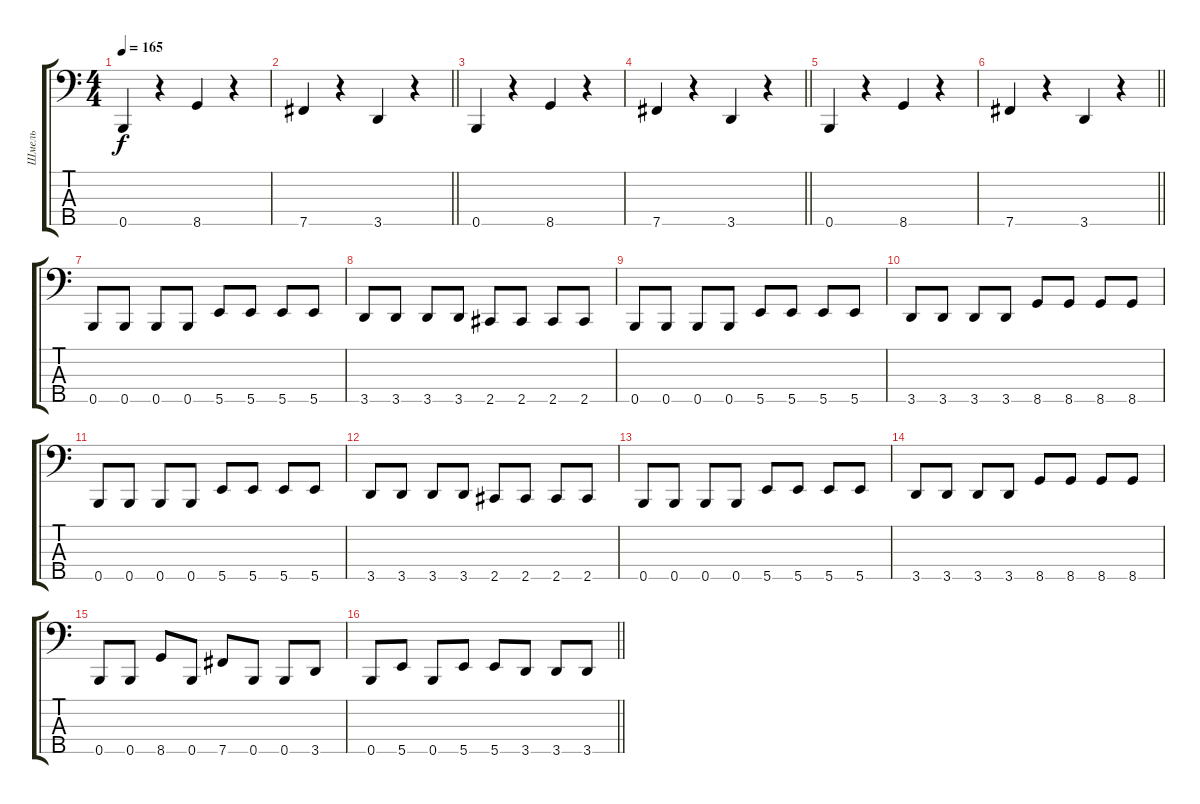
\track ("Шмель" "Шмель") {instrument electricbassfinger}
\staff {score tabs}
\tuning (G2 D2 A1 E1 B0) {hide}
\ts (4 4)
\tempo 165
\clef f4
\ks c
0.5.4{dy f} r.4 8.5.4 r.4 |
\barLineRight lightlight
7.5.4 r.4 3.5.4 r.4 |
0.5.4 r.4 8.5.4 r.4 |
\barLineRight lightlight
7.5.4 r.4 3.5.4 r.4 |
0.5.4 r.4 8.5.4 r.4 |
\barLineRight lightlight
7.5.4 r.4 3.5.4 r.4 |
0.5.8 0.5.8 0.5.8 0.5.8 5.5.8 5.5.8 5.5.8 5.5.8 |
3.5.8 3.5.8 3.5.8 3.5.8 2.5.8 2.5.8 2.5.8 2.5.8 |
0.5.8 0.5.8 0.5.8 0.5.8 5.5.8 5.5.8 5.5.8 5.5.8 |
3.5.8 3.5.8 3.5.8 3.5.8 8.5.8 8.5.8 8.5.8 8.5.8 |
0.5.8 0.5.8 0.5.8 0.5.8 5.5.8 5.5.8 5.5.8 5.5.8 |
3.5.8 3.5.8 3.5.8 3.5.8 2.5.8 2.5.8 2.5.8 2.5.8 |
0.5.8 0.5.8 0.5.8 0.5.8 5.5.8 5.5.8 5.5.8 5.5.8 |
3.5.8 3.5.8 3.5.8 3.5.8 8.5.8 8.5.8 8.5.8 8.5.8 |
0.5.8 0.5.8 8.5.8 0.5.8 7.5.8 0.5.8 0.5.8 3.5.8 |
\barLineRight lightlight
0.5.8 5.5.8 0.5.8 5.5.8 5.5.8 3.5.8 3.5.8 3.5.8
